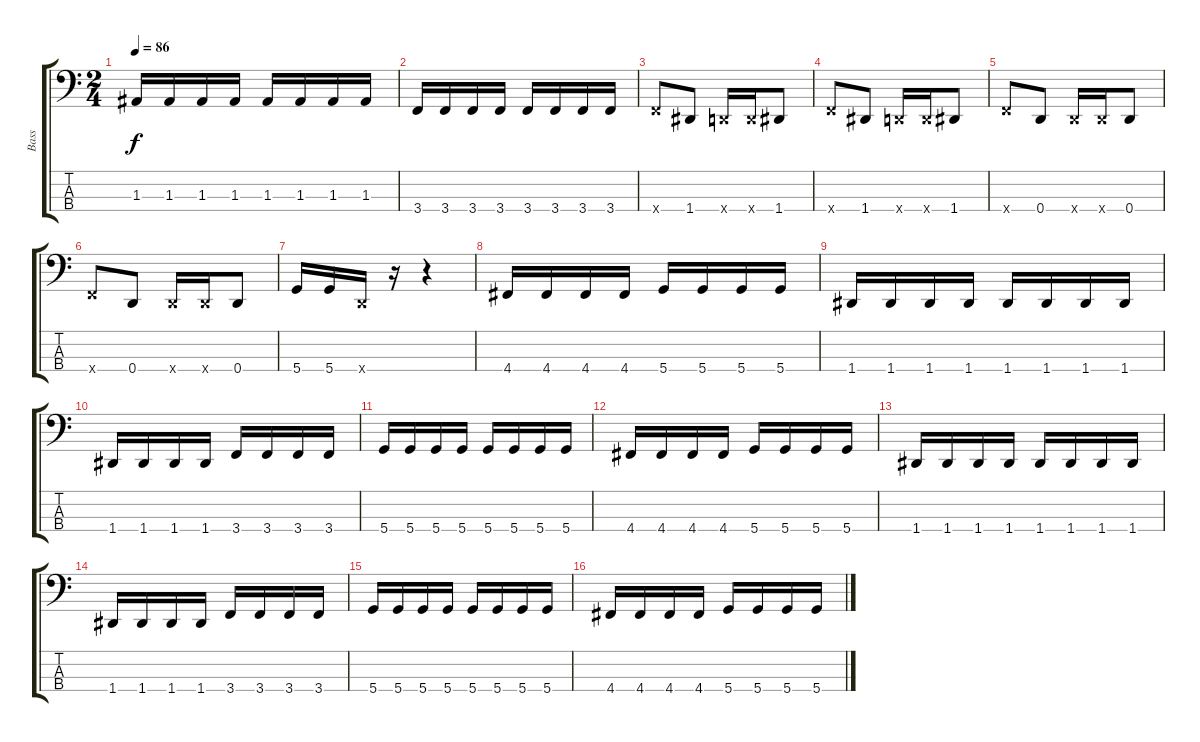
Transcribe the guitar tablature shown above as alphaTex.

\track ("Bass" "Bass") {instrument electricbasspick}
\staff {score tabs}
\tuning (G2 D2 A1 D1) {hide}
\ts (2 4)
\tempo 86
\clef f4
\ks c
1.3.16{dy f} 1.3.16 1.3.16 1.3.16 1.3.16 1.3.16 1.3.16 1.3.16 |
3.4.16 3.4.16 3.4.16 3.4.16 3.4.16 3.4.16 3.4.16 3.4.16 |
3.4{x}.8 1.4.8 0.4{x}.16 0.4{x}.16 1.4.8 |
3.4{x}.8 1.4.8 0.4{x}.16 0.4{x}.16 1.4.8 |
3.4{x}.8 0.4.8 0.4{x}.16 0.4{x}.16 0.4.8 |
3.4{x}.8 0.4.8 0.4{x}.16 0.4{x}.16 0.4.8 |
5.4.16 5.4.16 0.4{x}.16 r.16 r.4 |
4.4.16 4.4.16 4.4.16 4.4.16 5.4.16 5.4.16 5.4.16 5.4.16 |
1.4.16 1.4.16 1.4.16 1.4.16 1.4.16 1.4.16 1.4.16 1.4.16 |
1.4.16 1.4.16 1.4.16 1.4.16 3.4.16 3.4.16 3.4.16 3.4.16 |
5.4.16 5.4.16 5.4.16 5.4.16 5.4.16 5.4.16 5.4.16 5.4.16 |
4.4.16 4.4.16 4.4.16 4.4.16 5.4.16 5.4.16 5.4.16 5.4.16 |
1.4.16 1.4.16 1.4.16 1.4.16 1.4.16 1.4.16 1.4.16 1.4.16 |
1.4.16 1.4.16 1.4.16 1.4.16 3.4.16 3.4.16 3.4.16 3.4.16 |
5.4.16 5.4.16 5.4.16 5.4.16 5.4.16 5.4.16 5.4.16 5.4.16 |
4.4.16 4.4.16 4.4.16 4.4.16 5.4.16 5.4.16 5.4.16 5.4.16
